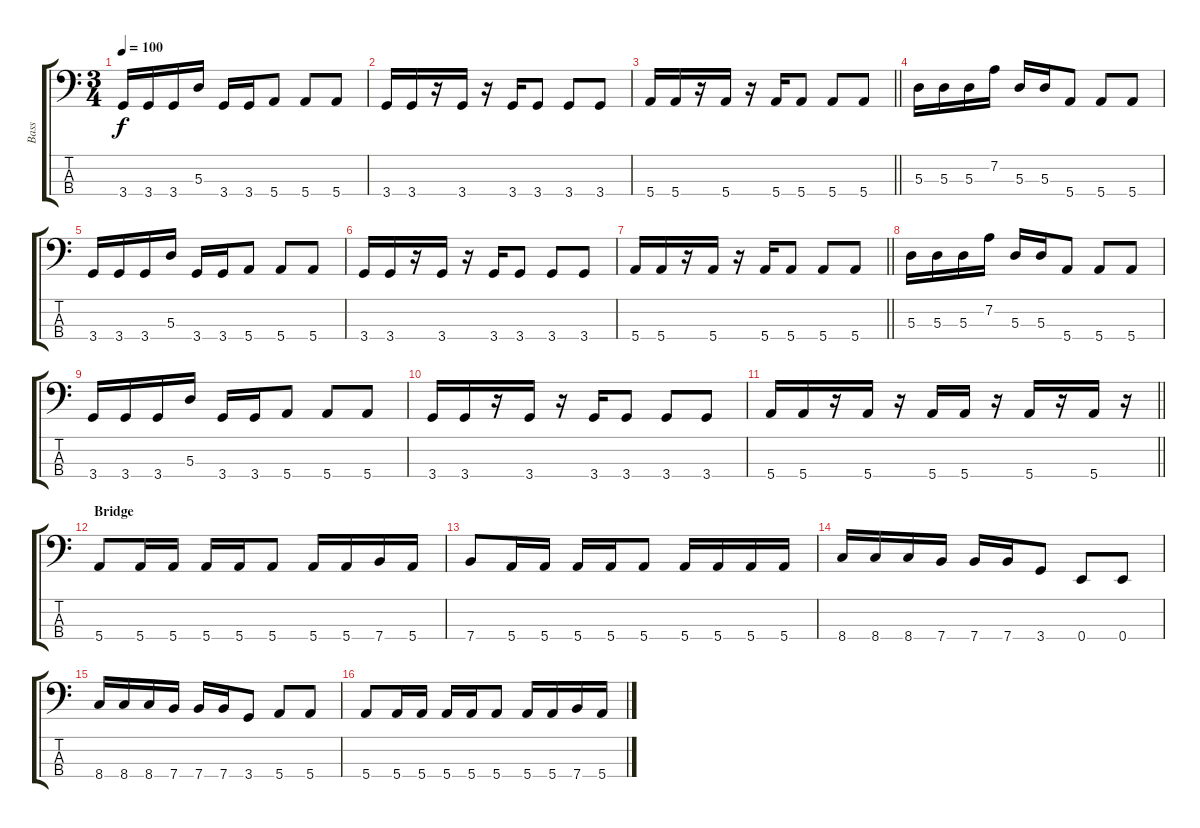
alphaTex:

\track ("Bass" "Bass") {instrument electricbasspick}
\staff {score tabs}
\tuning (G2 D2 A1 E1) {hide}
\ts (3 4)
\tempo 100
\clef f4
\ks c
3.4.16{dy f} 3.4.16 3.4.16 5.3.16 3.4.16 3.4.16 5.4.8 5.4.8 5.4.8 |
3.4.16 3.4.16 r.16 3.4.16 r.16 3.4.16 3.4.8 3.4.8 3.4.8 |
\barLineRight lightlight
5.4.16 5.4.16 r.16 5.4.16 r.16 5.4.16 5.4.8 5.4.8 5.4.8 |
5.3.16 5.3.16 5.3.16 7.2.16 5.3.16 5.3.16 5.4.8 5.4.8 5.4.8 |
3.4.16 3.4.16 3.4.16 5.3.16 3.4.16 3.4.16 5.4.8 5.4.8 5.4.8 |
3.4.16 3.4.16 r.16 3.4.16 r.16 3.4.16 3.4.8 3.4.8 3.4.8 |
\barLineRight lightlight
5.4.16 5.4.16 r.16 5.4.16 r.16 5.4.16 5.4.8 5.4.8 5.4.8 |
5.3.16 5.3.16 5.3.16 7.2.16 5.3.16 5.3.16 5.4.8 5.4.8 5.4.8 |
3.4.16 3.4.16 3.4.16 5.3.16 3.4.16 3.4.16 5.4.8 5.4.8 5.4.8 |
3.4.16 3.4.16 r.16 3.4.16 r.16 3.4.16 3.4.8 3.4.8 3.4.8 |
\barLineRight lightlight
5.4.16 5.4.16 r.16 5.4.16 r.16 5.4.16 5.4.16 r.16 5.4.16 r.16 5.4.16 r.16 |
\section ("" "Bridge")
5.4.8 5.4.16 5.4.16 5.4.16 5.4.16 5.4.8 5.4.16 5.4.16 7.4.16 5.4.16 |
7.4.8 5.4.16 5.4.16 5.4.16 5.4.16 5.4.8 5.4.16 5.4.16 5.4.16 5.4.16 |
8.4.16 8.4.16 8.4.16 7.4.16 7.4.16 7.4.16 3.4.8 0.4.8 0.4.8 |
8.4.16 8.4.16 8.4.16 7.4.16 7.4.16 7.4.16 3.4.8 5.4.8 5.4.8 |
5.4.8 5.4.16 5.4.16 5.4.16 5.4.16 5.4.8 5.4.16 5.4.16 7.4.16 5.4.16
